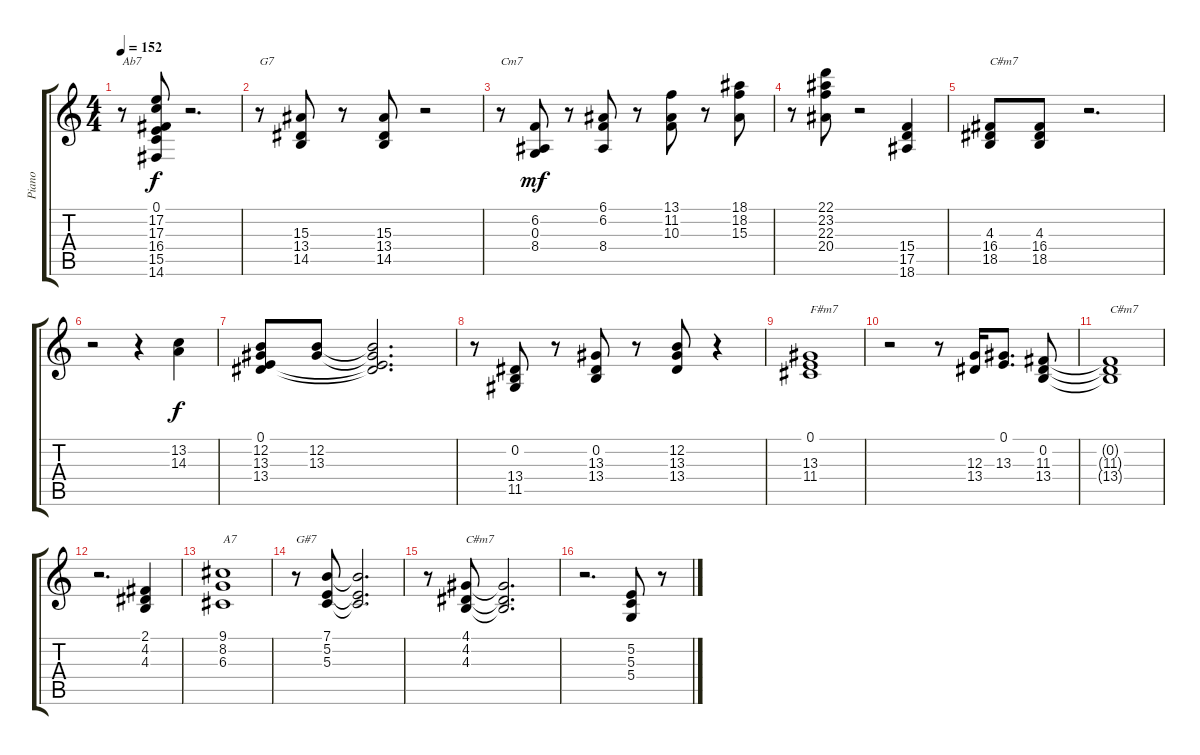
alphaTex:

\track ("Piano" "Piano") {instrument brightacousticpiano}
\staff {score tabs}
\tuning (E4 B3 G3 D3 A2 E2) {hide}
\ts (4 4)
\tempo 152
\clef g2
\ks c
r.8{txt "Ab7" dy f} (0.1 17.2 17.3 16.4 15.5 14.6).8 r.2{d} |
r.8{txt "G7"} (15.3 13.4 14.5).8 r.8 (15.3 13.4 14.5).8 r.2 |
r.8{txt "Cm7"} (6.2 0.3 8.4).8{dy mf} r.8 (6.1 6.2 8.4).8 r.8 (13.1 11.2 10.3).8 r.8 (18.1 18.2 15.3).8 |
r.8 (22.1 23.2 22.3 20.4).8 r.2 (15.4 17.5 18.6).4 |
(4.3 16.4 18.5).8{txt "C#m7"} (4.3 16.4 18.5).8 r.2{d} |
r.2 r.4 (13.2 14.3).4{dy f} |
(0.1 12.2 13.3 13.4).8 (12.2 13.3).8 (0.1{t} 12.2{t} 13.3{t} 13.4{t}).2{d} |
r.8 (0.2 13.4 11.5).8 r.8 (0.2 13.3 13.4).8 r.8 (12.2 13.3 13.4).8 r.4 |
(0.1 13.3 11.4).1{txt "F#m7"} |
r.2 r.8 (12.3 13.4).16 (0.1 13.3).8{d} (0.2 11.3 13.4).8 |
(0.2{t} 11.3{t} 13.4{t}).1{txt "C#m7"} |
r.2{d} (2.1 4.2 4.3).4 |
(9.1 8.2 6.3).1{txt "A7"} |
r.8{txt "G#7"} (7.1 5.2 5.3).8 (7.1{t} 5.2{t} 5.3{t}).2{d} |
r.8 (4.1 4.2 4.3).8{txt "C#m7"} (4.1{t} 4.2{t} 4.3{t}).2{d} |
r.2{d} (5.2 5.3 5.4).8 r.8
